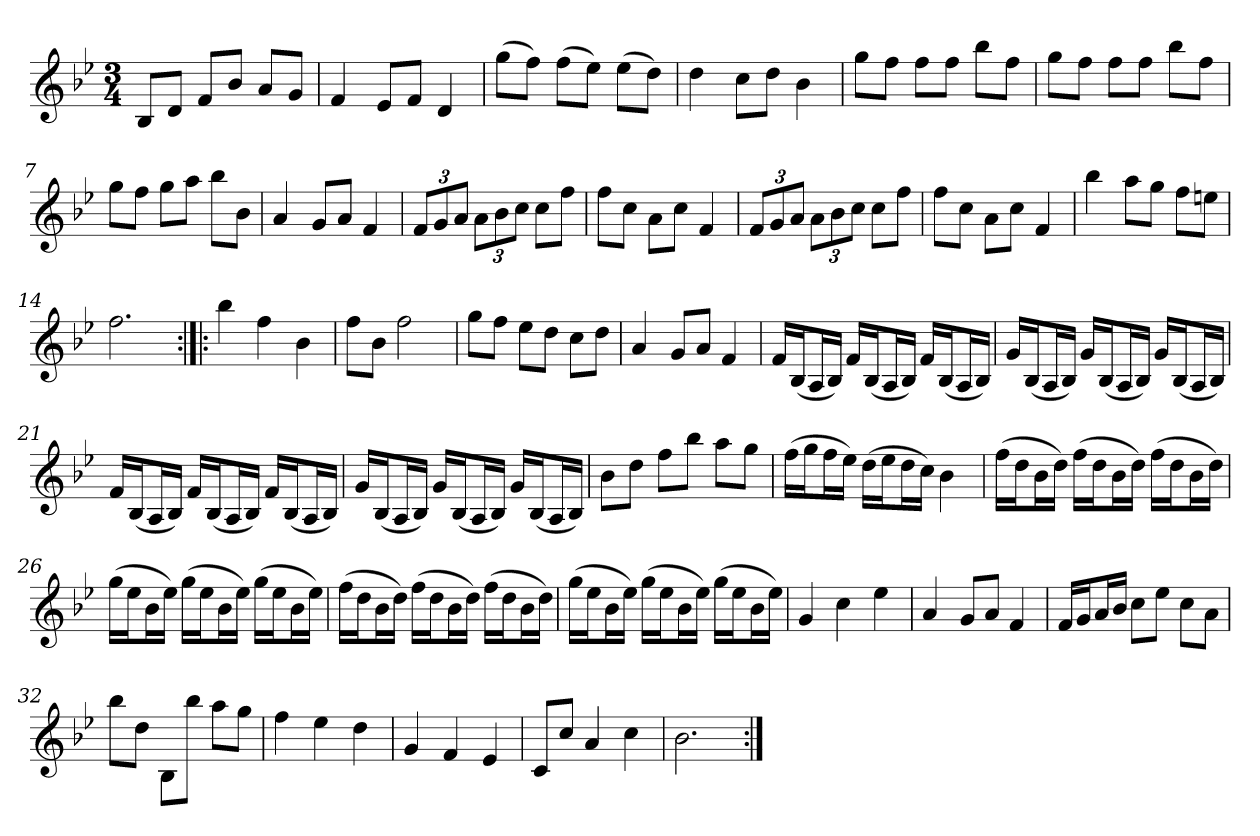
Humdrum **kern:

**kern
*part1
*staff1
*clefG2
*k[b-e-]
*B-:
*M3/4
*MM120
=1
8B-/L
8d/J
8f/L
8b-/J
8a/L
8g/J
=2
4f
8e-/L
8f/J
4d
=3
(8gg\L
8ff\J)
(8ff\L
8ee-\J)
(8ee-\L
8dd\J)
=4
4dd
8cc\L
8dd\J
4b-
=5
8gg\L
8ff\J
8ff\L
8ff\J
8bb-\L
8ff\J
=6
8gg\L
8ff\J
8ff\L
8ff\J
8bb-\L
8ff\J
=7
8gg\L
8ff\J
8gg\L
8aa\J
8bb-\L
8b-\J
=8
4a
8g/L
8a/J
4f
=9
12f/L
12g/
12a/J
12a\L
12b-\
12cc\J
8cc\L
8ff\J
=10
8ff\L
8cc\J
8a\L
8cc\J
4f
=11
12f/L
12g/
12a/J
12a\L
12b-\
12cc\J
8cc\L
8ff\J
=12
8ff\L
8cc\J
8a\L
8cc\J
4f
=13
4bb-
8aa\L
8gg\J
8ff\L
8een\J
=14
2.ff
=15:|!|:
4bb-
4ff
4b-
=16
8ff\L
8b-\J
2ff
=17
8gg\L
8ff\J
8ee-\L
8dd\J
8cc\L
8dd\J
=18
4a
8g/L
8a/J
4f
=19
16f/LL
(16B-/J
16A/L
16B-/JJ)
16f/LL
(16B-/J
16A/L
16B-/JJ)
16f/LL
(16B-/J
16A/L
16B-/JJ)
=20
16g/LL
(16B-/J
16A/L
16B-/JJ)
16g/LL
(16B-/J
16A/L
16B-/JJ)
16g/LL
(16B-/J
16A/L
16B-/JJ)
=21
16f/LL
(16B-/J
16A/L
16B-/JJ)
16f/LL
(16B-/J
16A/L
16B-/JJ)
16f/LL
(16B-/J
16A/L
16B-/JJ)
=22
16g/LL
(16B-/J
16A/L
16B-/JJ)
16g/LL
(16B-/J
16A/L
16B-/JJ)
16g/LL
(16B-/J
16A/L
16B-/JJ)
=23
8b-\L
8dd\J
8ff\L
8bb-\J
8aa\L
8gg\J
=24
(16ff\LL
16gg\J
16ff\L
16ee-\JJ)
(16dd\LL
16ee-\J
16dd\L
16cc\JJ)
4b-
=25
(16ff\LL
16dd\J
16b-\L
16dd\JJ)
(16ff\LL
16dd\J
16b-\L
16dd\JJ)
(16ff\LL
16dd\J
16b-\L
16dd\JJ)
=26
(16gg\LL
16ee-\J
16b-\L
16ee-\JJ)
(16gg\LL
16ee-\J
16b-\L
16ee-\JJ)
(16gg\LL
16ee-\J
16b-\L
16ee-\JJ)
=27
(16ff\LL
16dd\J
16b-\L
16dd\JJ)
(16ff\LL
16dd\J
16b-\L
16dd\JJ)
(16ff\LL
16dd\J
16b-\L
16dd\JJ)
=28
(16gg\LL
16ee-\J
16b-\L
16ee-\JJ)
(16gg\LL
16ee-\J
16b-\L
16ee-\JJ)
(16gg\LL
16ee-\J
16b-\L
16ee-\JJ)
=29
4g
4cc
4ee-
=30
4a
8g/L
8a/J
4f
=31
16f/LL
16g/J
16a/L
16b-/JJ
8cc\L
8ee-\J
8cc\L
8a\J
=32
8bb-\L
8dd\J
8B-\L
8bb-\J
8aa\L
8gg\J
=33
4ff
4ee-
4dd
=34
4g
4f
4e-
=35
8c/L
8cc/J
4a
4cc
=36
2.b-
=:|!
*-
